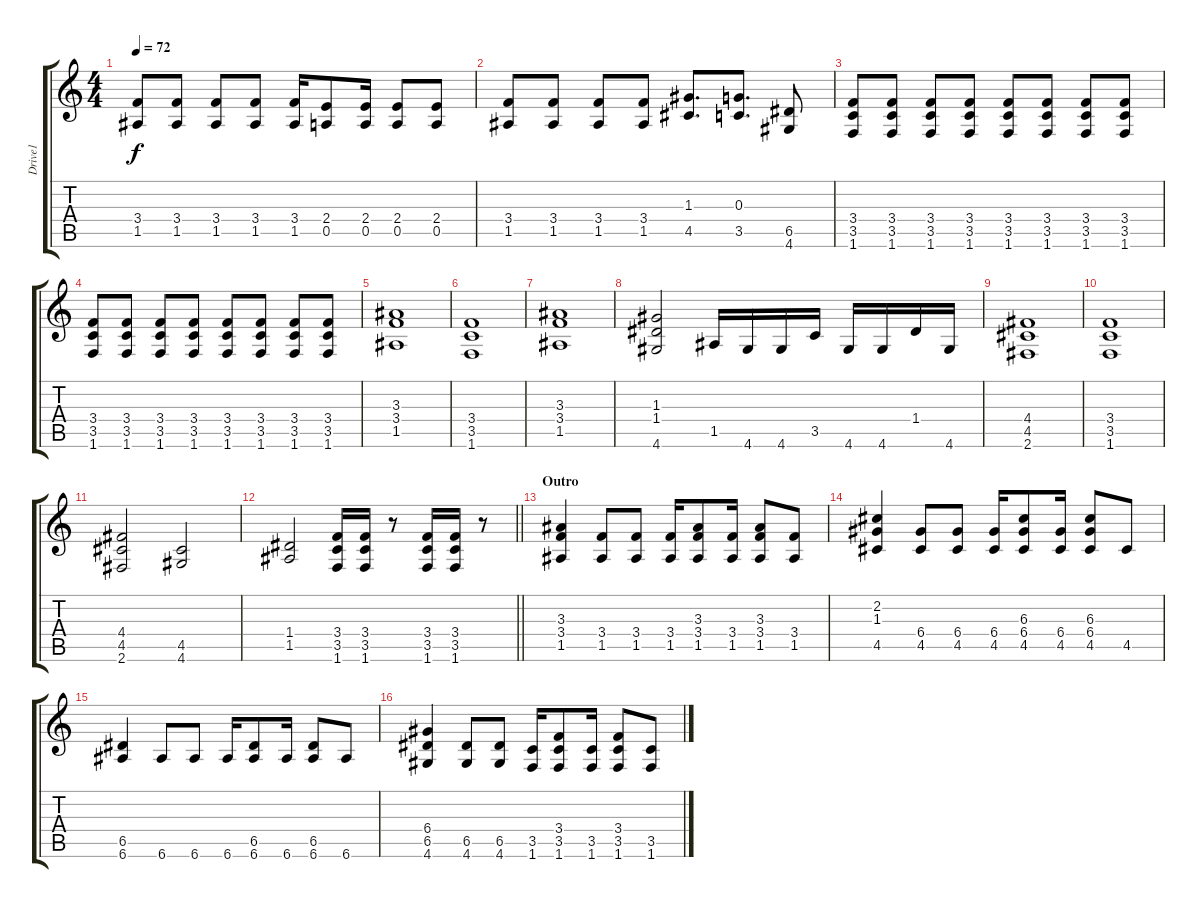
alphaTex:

\track ("Drive1" "Drive1") {instrument distortionguitar}
\staff {score tabs}
\tuning (E4 B3 G3 D3 A2 E2) {hide}
\ts (4 4)
\tempo 72
\clef g2
\ks c
(3.4 1.5).8{dy f} (3.4 1.5).8 (3.4 1.5).8 (3.4 1.5).8 (3.4 1.5).16 (2.4 0.5).8 (2.4 0.5).16 (2.4 0.5).8 (2.4 0.5).8 |
(3.4 1.5).8 (3.4 1.5).8 (3.4 1.5).8 (3.4 1.5).8 (1.3 4.5).8{d} (0.3 3.5).8{d} (6.5 4.6).8 |
(3.4 3.5 1.6).8 (3.4 3.5 1.6).8 (3.4 3.5 1.6).8 (3.4 3.5 1.6).8 (3.4 3.5 1.6).8 (3.4 3.5 1.6).8 (3.4 3.5 1.6).8 (3.4 3.5 1.6).8 |
(3.4 3.5 1.6).8 (3.4 3.5 1.6).8 (3.4 3.5 1.6).8 (3.4 3.5 1.6).8 (3.4 3.5 1.6).8 (3.4 3.5 1.6).8 (3.4 3.5 1.6).8 (3.4 3.5 1.6).8 |
(3.3 3.4 1.5).1 |
(3.4 3.5 1.6).1 |
(3.3 3.4 1.5).1 |
(1.3 1.4 4.6).2 1.5.16 4.6.16 4.6.16 3.5.16 4.6.16 4.6.16 1.4.16 4.6.16 |
(4.4 4.5 2.6).1 |
(3.4 3.5 1.6).1 |
(4.4 4.5 2.6).2 (4.5 4.6).2 |
\barLineRight lightlight
(1.4 1.5).2 (3.4 3.5 1.6).16 (3.4 3.5 1.6).16 r.8 (3.4 3.5 1.6).16 (3.4 3.5 1.6).16 r.8 |
\section ("" "Outro")
(3.3 3.4 1.5).4 (3.4 1.5).8 (3.4 1.5).8 (3.4 1.5).16 (3.3 3.4 1.5).8 (3.4 1.5).16 (3.3 3.4 1.5).8 (3.4 1.5).8 |
(2.2 1.3 4.5).4 (6.4 4.5).8 (6.4 4.5).8 (6.4 4.5).16 (6.3 6.4 4.5).8 (6.4 4.5).16 (6.3 6.4 4.5).8 4.5.8 |
(6.5 6.6).4 6.6.8 6.6.8 6.6.16 (6.5 6.6).8 6.6.16 (6.5 6.6).8 6.6.8 |
(6.4 6.5 4.6).4 (6.5 4.6).8 (6.5 4.6).8 (3.5 1.6).16 (3.4 3.5 1.6).8 (3.5 1.6).16 (3.4 3.5 1.6).8 (3.5 1.6).8
